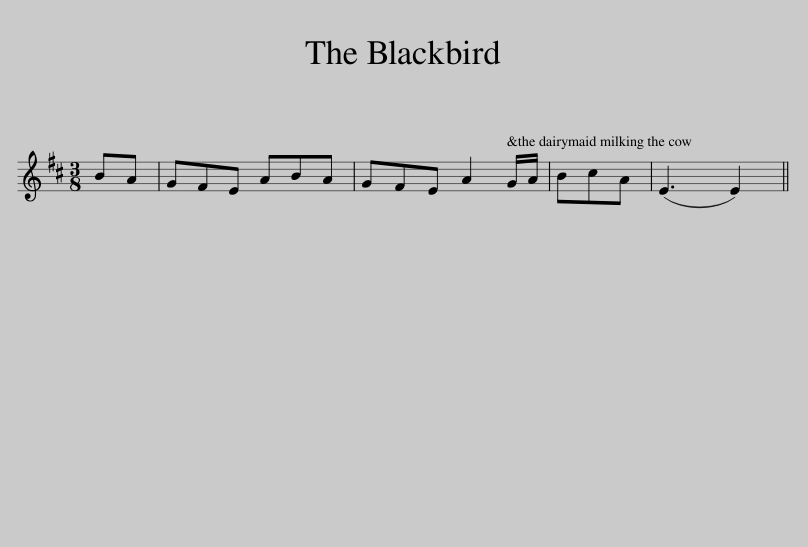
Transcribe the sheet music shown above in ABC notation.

X:1
L:1/8
M:3/8
I:linebreak $
K:D
V:1 treble
V:1
 BA | GFE ABA | GFE A2 G/A/ | BcA | (E3 E2) || %5
